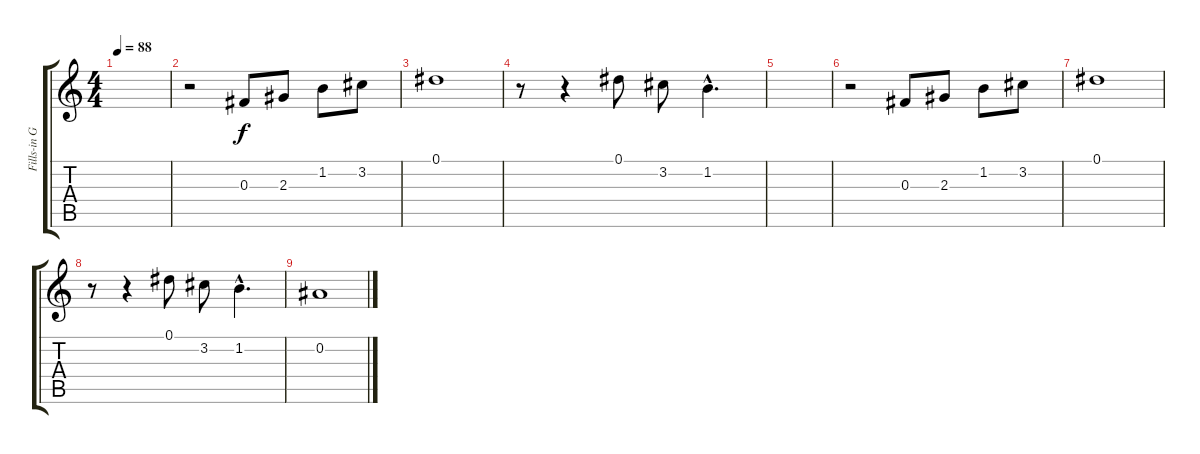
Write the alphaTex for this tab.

\track ("Fills-in Guitar" "Fills-in G") {instrument overdrivenguitar}
\staff {score tabs}
\tuning (Eb4 Bb3 Gb3 Db3 Ab2 Eb2) {hide}
\ts (4 4)
\tempo 88
\clef g2
\ks c
|
r.2 0.3.8 2.3.8 1.2.8 3.2.8 |
0.1.1 |
r.8 r.4 0.1.8 3.2.8 1.2{hac}.4{d} |
|
r.2 0.3.8 2.3.8 1.2.8 3.2.8 |
0.1.1 |
r.8 r.4 0.1.8 3.2.8 1.2{hac}.4{d} |
0.2.1
